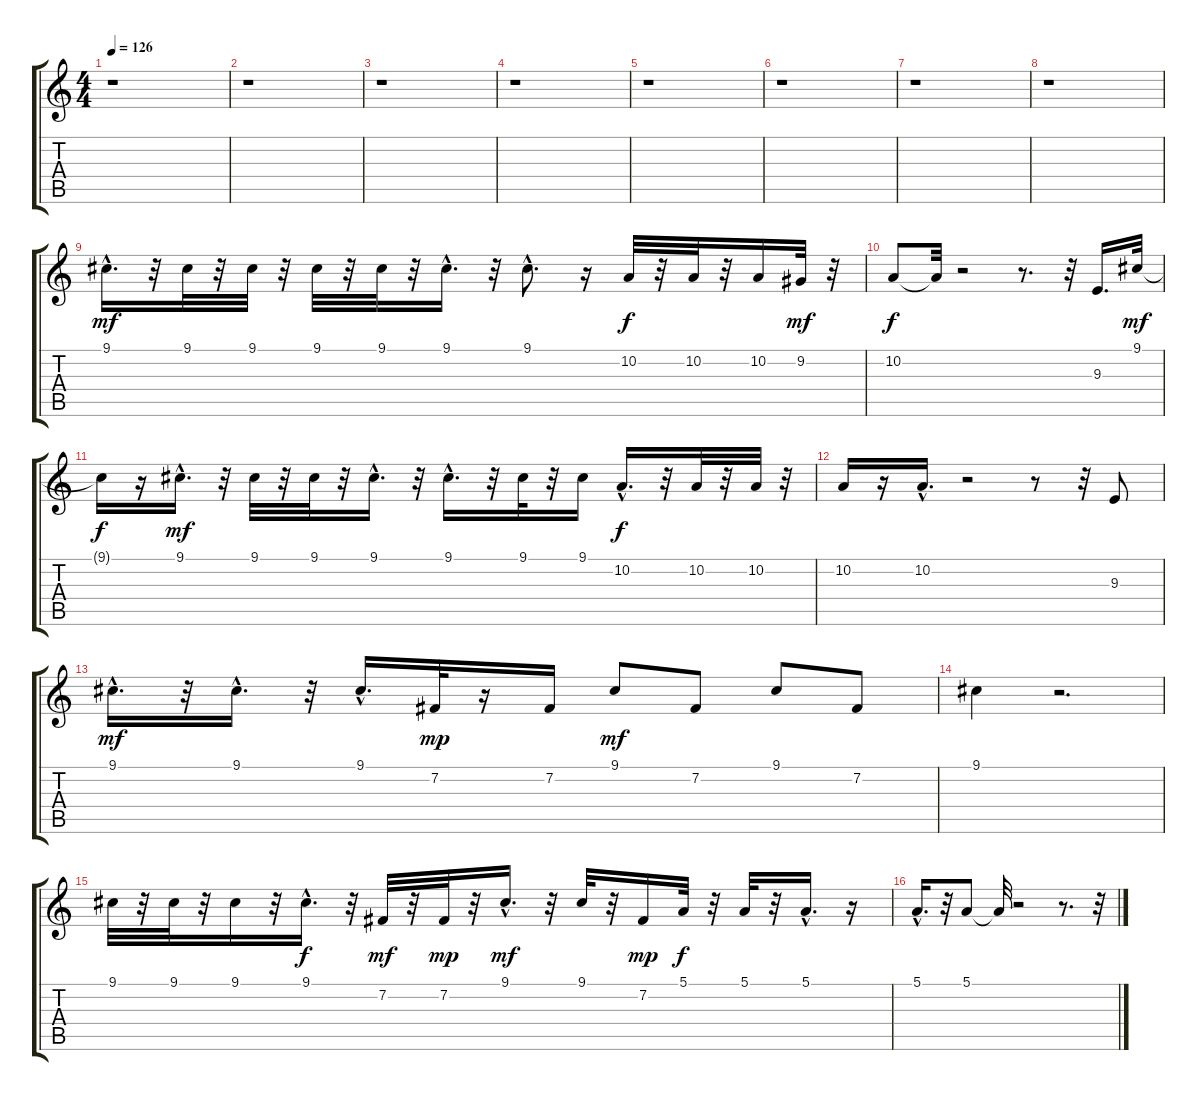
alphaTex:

\track "" {instrument clarinet}
\staff {score tabs}
\tuning (E4 B3 G3 D3 A2 E2) {hide}
\ts (4 4)
\tempo 126
\clef g2
\ks c
r.1{dy f} |
r.1 |
r.1 |
r.1 |
r.1 |
r.1 |
r.1 |
r.1 |
9.1{hac}.16{d dy mf} r.32 9.1.32 r.32 9.1.32 r.32 9.1.32 r.32 9.1.32 r.32 9.1{hac}.16{d} r.32 9.1{hac}.8{d} r.16 10.2.32{dy f} r.32 10.2.32 r.32 10.2.16 9.2.32{dy mf} r.32 |
10.2.8{dy f} 10.2{t}.32 r.2 r.8{d} r.32 9.3.16{d} 9.1.32{dy mf} |
9.1{t}.16{dy f} r.16 9.1{hac}.16{d dy mf} r.32 9.1.32 r.32 9.1.32 r.32 9.1{hac}.16{d} r.32 9.1{hac}.16{d} r.32 9.1.32 r.32 9.1.16 10.2{hac}.16{d dy f} r.32 10.2.32 r.32 10.2.32 r.32 |
10.2.16 r.16 10.2{hac}.16{d} r.2 r.8 r.32 9.3.8 |
9.1{hac}.16{d dy mf} r.32 9.1{hac}.16{d} r.32 9.1{hac}.16{d} 7.2.32{dy mp} r.16 7.2.16 9.1.8{dy mf} 7.2.8 9.1.8 7.2.8 |
9.1.4 r.2{d} |
9.1.32 r.32 9.1.32 r.32 9.1.16 r.32 9.1{hac}.16{d dy f} r.32 7.2.32{dy mf} r.32 7.2.32{dy mp} r.32 9.1{hac}.16{d dy mf} r.32 9.1.32 r.32 7.2.16{dy mp} 5.1.32{dy f} r.32 5.1.32 r.32 5.1{hac}.16{d} r.16 |
5.1{hac}.16{d} r.32 5.1.8 5.1{t}.32 r.2 r.8{d} r.32
